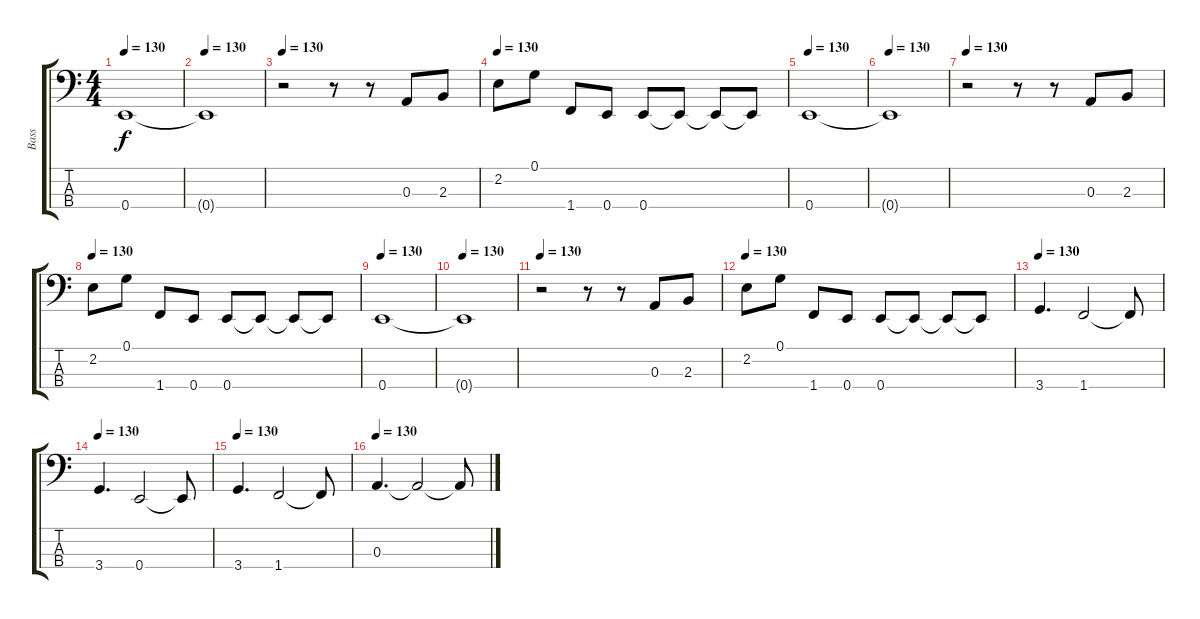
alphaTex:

\track ("Bass" "Bass") {instrument electricbassfinger}
\staff {score tabs}
\tuning (G2 D2 A1 E1) {hide}
\ts (4 4)
\tempo 130
\clef f4
\ks c
0.4.1{dy f} |
\tempo 130
0.4{t}.1 |
\tempo 130
r.2 r.8 r.8 0.3.8 2.3.8 |
\tempo 130
2.2.8 0.1.8 1.4.8 0.4.8 0.4.8 0.4{t}.8 0.4{t}.8 0.4{t}.8 |
\tempo 130
0.4.1 |
\tempo 130
0.4{t}.1 |
\tempo 130
r.2 r.8 r.8 0.3.8 2.3.8 |
\tempo 130
2.2.8 0.1.8 1.4.8 0.4.8 0.4.8 0.4{t}.8 0.4{t}.8 0.4{t}.8 |
\tempo 130
0.4.1 |
\tempo 130
0.4{t}.1 |
\tempo 130
r.2 r.8 r.8 0.3.8 2.3.8 |
\tempo 130
2.2.8 0.1.8 1.4.8 0.4.8 0.4.8 0.4{t}.8 0.4{t}.8 0.4{t}.8 |
\tempo 130
3.4.4{d} 1.4.2 1.4{t}.8 |
\tempo 130
3.4.4{d} 0.4.2 0.4{t}.8 |
\tempo 130
3.4.4{d} 1.4.2 1.4{t}.8 |
\tempo 130
0.3.4{d} 0.3{t}.2 0.3{t}.8
